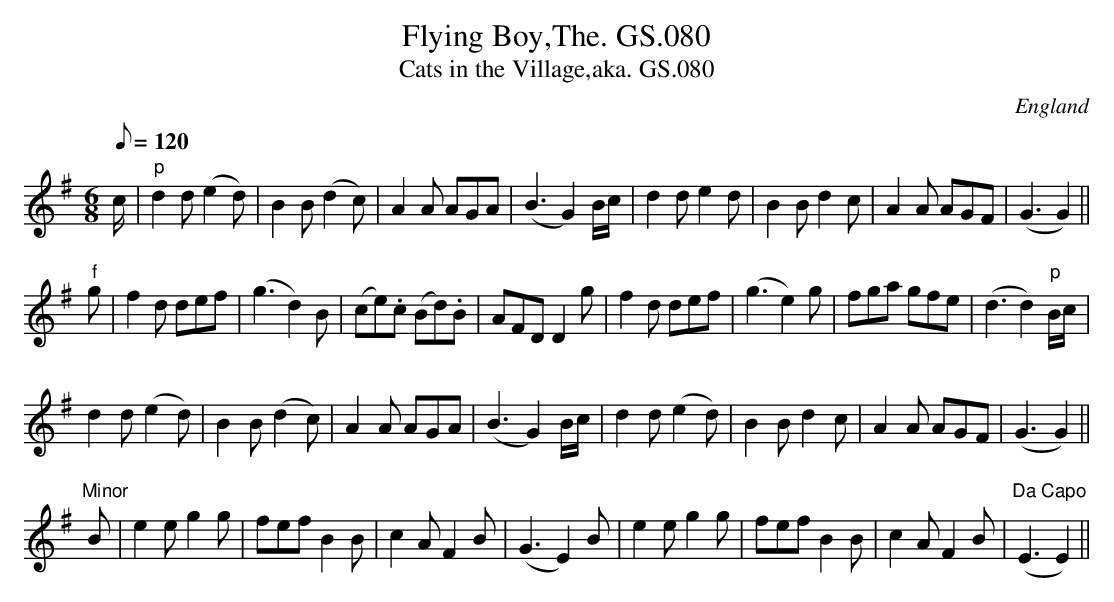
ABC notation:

X:1
T:Flying Boy,The. GS.080
T:Cats in the Village,aka. GS.080
M:6/8
L:1/8
Q:120
O:England
K:G major
/2c/2 | "p"d2d (e2d) | B2B (d2c) | A2A AGA | (B3 G2) B/2c/2 |
d2d e2d |
 B2B d2c | A2A AGF | (G3G2) ||!
"f"g | f2d def | (g3d2)B | (ce).c (Bd).B | AFD D2g | f2d def | (g3e2) g
| fga gfe | (d3d2) "p" B/2c/2 | !
d2d (e2d) | B2B (d2c) | A2A AGA | (B3G2) B/2c/2 | d2d (e2d) | B2B d2c |
 A2A AGF | (G3G2) ||!
"Minor" B | e2e g2g | fef  B2B | c2AF2B | (G3E2) B | e2eg2g | fef B2B |
c2AF2B | ("Da Capo" E3E2) ||
